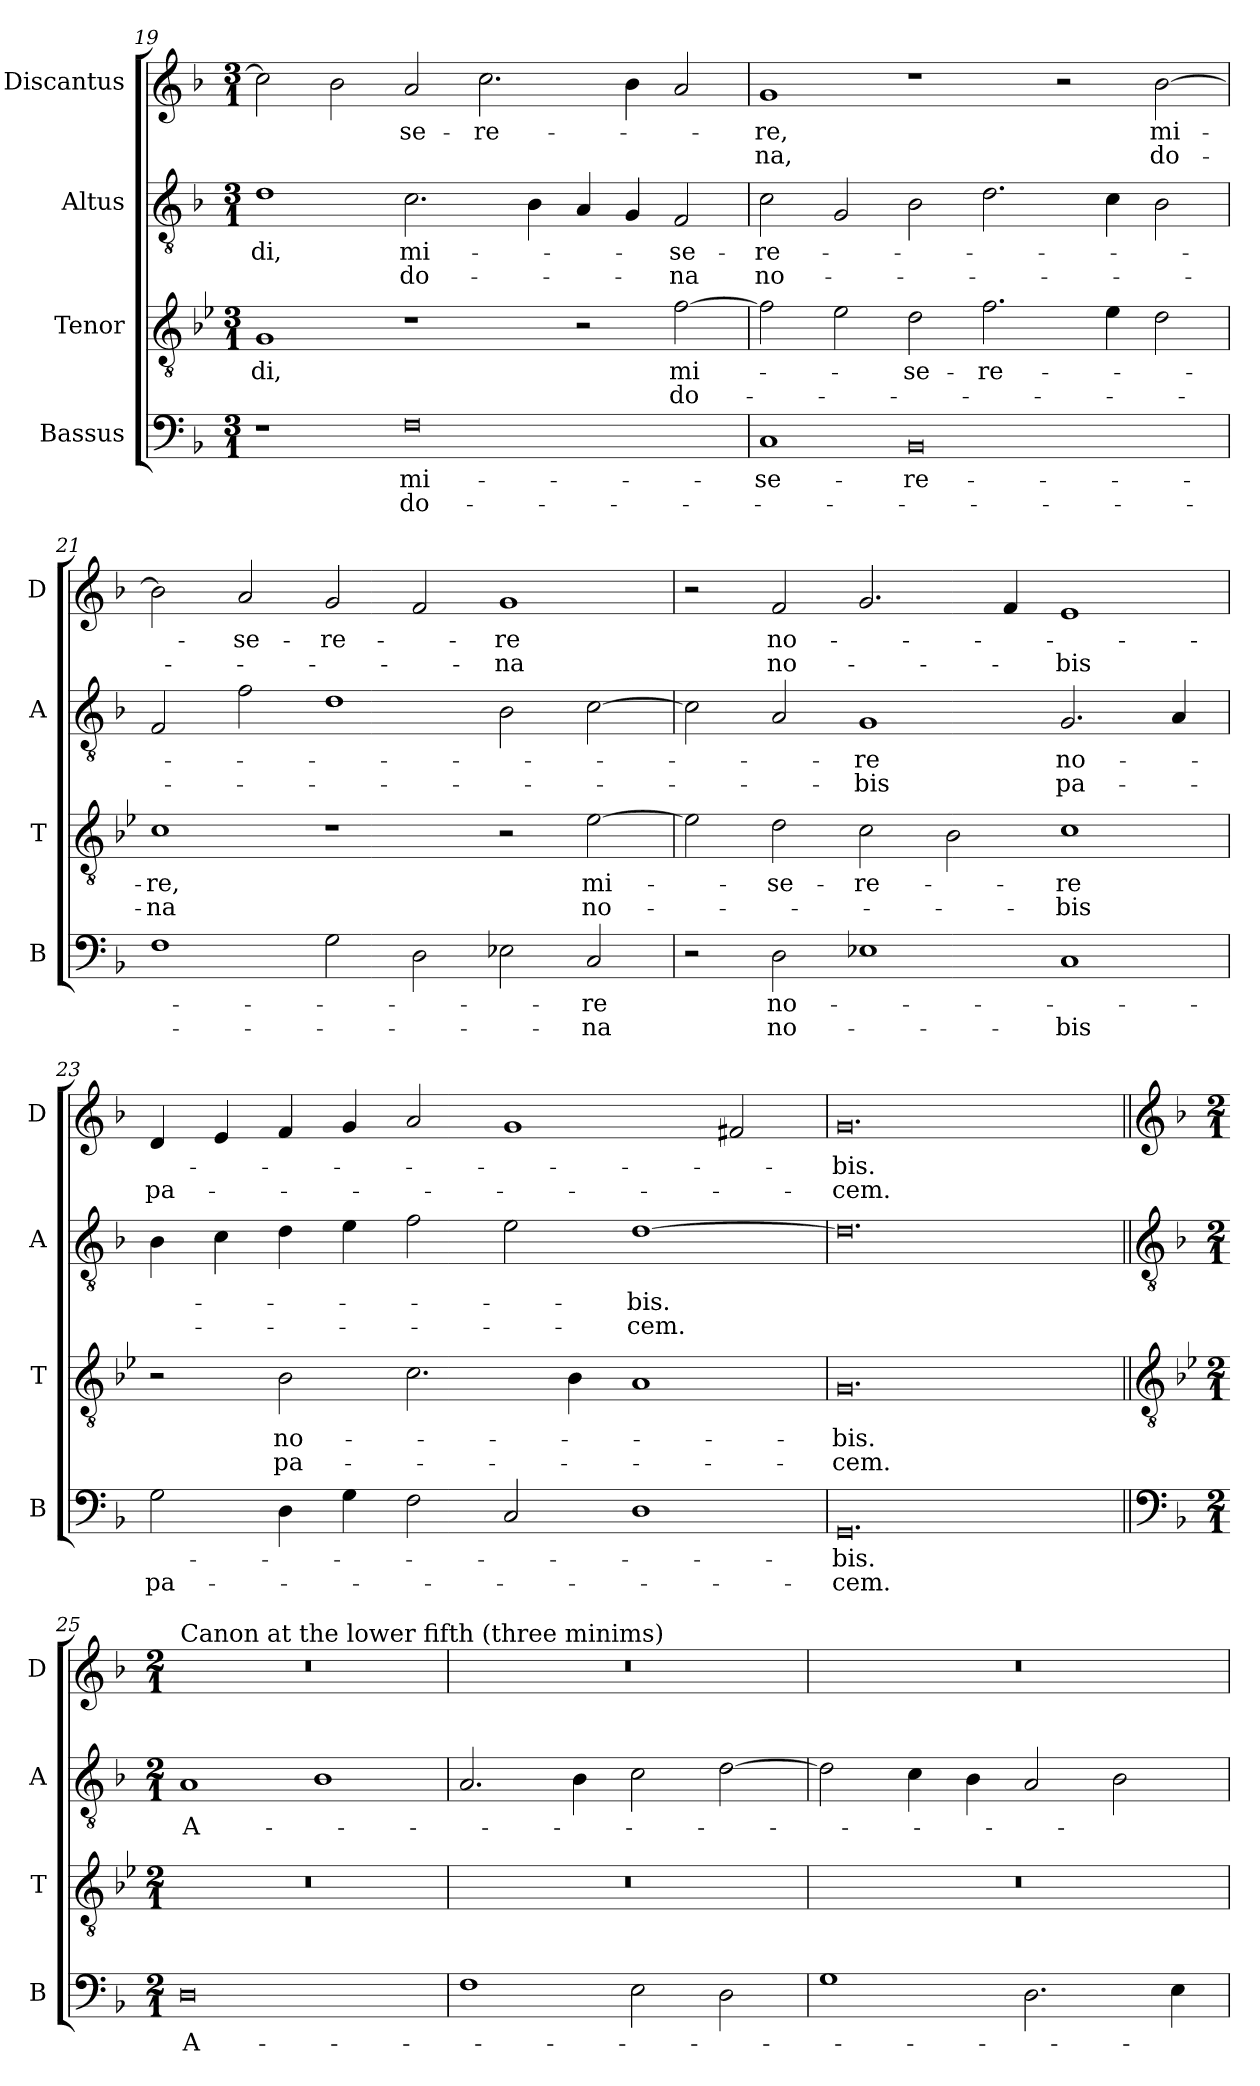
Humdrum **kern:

**kern	**text	**text	**kern	**text	**text	**kern	**text	**text	**kern	**text	**text
*part4	*part4	*part4	*part3	*part3	*part3	*part2	*part2	*part2	*part1	*part1	*part1
*staff4	*staff4	*staff4	*staff3	*staff3	*staff3	*staff2	*staff2	*staff2	*staff1	*staff1	*staff1
*I"Bassus	*	*	*I"Tenor	*	*	*I"Altus	*	*	*I"Discantus	*	*
*I'B	*	*	*I'T	*	*	*I'A	*	*	*I'D	*	*
*clefF4	*	*	*clefGv2	*	*	*clefGv2	*	*	*clefG2	*	*
*k[b-]	*	*	*k[b-e-]	*	*	*k[b-]	*	*	*k[b-]	*	*
*M3/1	*	*	*M3/1	*	*	*M3/1	*	*	*M3/1	*	*
=19	=19	=19	=19	=19	=19	=19	=19	=19	=19	=19	=19
1r	.	.	1G	-di,	.	1d	-di,	.	2cc\]	.	.
.	.	.	.	.	.	.	.	.	2b-\	.	.
0F	mi-	do-	1r	.	.	2.c\	mi-	do-	2a/	-se-	.
.	.	.	.	.	.	.	.	.	2.cc\	-re-	.
.	.	.	.	.	.	4B-\	.	.	.	.	.
.	.	.	2r	.	.	4A/	.	.	.	.	.
.	.	.	.	.	.	4G/	.	.	4b-\	.	.
.	.	.	[2f\	mi-	do-	2F/	-se-	-na	2a/	.	.
=20	=20	=20	=20	=20	=20	=20	=20	=20	=20	=20	=20
1C	-se-	.	2f\]	.	.	2c\	-re-	no-	1g	-re,	-na,
.	.	.	2e-\	.	.	2G/	.	.	.	.	.
0BB-	-re-	.	2d\	-se-	.	2B-\	.	.	1r	.	.
.	.	.	2.f\	-re-	.	2.d\	.	.	.	.	.
.	.	.	.	.	.	.	.	.	2r	.	.
.	.	.	4e-\	.	.	4c\	.	.	.	.	.
.	.	.	2d\	.	.	2B-\	.	.	[2b-\	mi-	do-
=21	=21	=21	=21	=21	=21	=21	=21	=21	=21	=21	=21
1F	.	.	1c	-re,	-na	2F/	.	.	2b-\]	.	.
.	.	.	.	.	.	2f\	.	.	2a/	-se-	.
2G\	.	.	1r	.	.	1d	.	.	2g/	-re-	.
2D\	.	.	.	.	.	.	.	.	2f/	.	.
2E-X\	.	.	2r	.	.	2B-\	.	.	1g	-re	-na
2C/	-re	-na	[2e-\	mi-	no-	[2c\	.	.	.	.	.
=22	=22	=22	=22	=22	=22	=22	=22	=22	=22	=22	=22
2r	.	.	2e-\]	.	.	2c\]	.	.	2r	.	.
2D\	no-	no-	2d\	-se-	.	2A/	.	.	2f/	no-	no-
1E-X	.	.	2c\	-re-	.	1G	-re	-bis	2.g/	.	.
.	.	.	2B-\	.	.	.	.	.	.	.	.
.	.	.	.	.	.	.	.	.	4f/	.	.
1C	.	-bis	1c	-re	-bis	2.G/	no-	pa-	1e	.	-bis
.	.	.	.	.	.	4A/	.	.	.	.	.
=23	=23	=23	=23	=23	=23	=23	=23	=23	=23	=23	=23
2G\	.	pa-	2r	.	.	4B-\	.	.	4d/	.	pa-
.	.	.	.	.	.	4c\	.	.	4e/	.	.
4D\	.	.	2B-\	no-	pa-	4d\	.	.	4f/	.	.
4G\	.	.	.	.	.	4e\	.	.	4g/	.	.
2F\	.	.	2.c\	.	.	2f\	.	.	2a/	.	.
2C/	.	.	.	.	.	2e\	.	.	1g	.	.
.	.	.	4B-\	.	.	.	.	.	.	.	.
1D	.	.	1A	.	.	[1d	-bis.	-cem.	.	.	.
.	.	.	.	.	.	.	.	.	2f#X/	.	.
=24	=24	=24	=24	=24	=24	=24	=24	=24	=24	=24	=24
0.GG	-bis.	-cem.	0.G	-bis.	-cem.	0.d]	.	.	0.g	-bis.	-cem.
!!LO:LB:g=z
=25||	=25||	=25||	=25||	=25||	=25||	=25||	=25||	=25||	=25||	=25||	=25||
*clefF4	*	*	*clefGv2	*	*	*clefGv2	*	*	*clefG2	*	*
*k[b-]	*	*	*k[b-e-]	*	*	*k[b-]	*	*	*k[b-]	*	*
*M2/1	*	*	*M2/1	*	*	*M2/1	*	*	*M2/1	*	*
!	!	!	!	!	!	!	!	!	!LO:TX:a:t=Canon at the lower fifth (three minims)	!	!
0D	A-	.	0r	.	.	1A	A-	.	0r	.	.
.	.	.	.	.	.	1B-	.	.	.	.	.
=26	=26	=26	=26	=26	=26	=26	=26	=26	=26	=26	=26
1F	.	.	0r	.	.	2.A/	.	.	0r	.	.
.	.	.	.	.	.	4B-\	.	.	.	.	.
2E\	.	.	.	.	.	2c\	.	.	.	.	.
2D\	.	.	.	.	.	[2d\	.	.	.	.	.
=27	=27	=27	=27	=27	=27	=27	=27	=27	=27	=27	=27
1G	.	.	0r	.	.	2d\]	.	.	0r	.	.
.	.	.	.	.	.	4c\	.	.	.	.	.
.	.	.	.	.	.	4B-\	.	.	.	.	.
2.D\	.	.	.	.	.	2A/	.	.	.	.	.
.	.	.	.	.	.	2B-\	.	.	.	.	.
4E\	.	.	.	.	.	.	.	.	.	.	.
=	=	=	=	=	=	=	=	=	=	=	=
*-	*-	*-	*-	*-	*-	*-	*-	*-	*-	*-	*-
